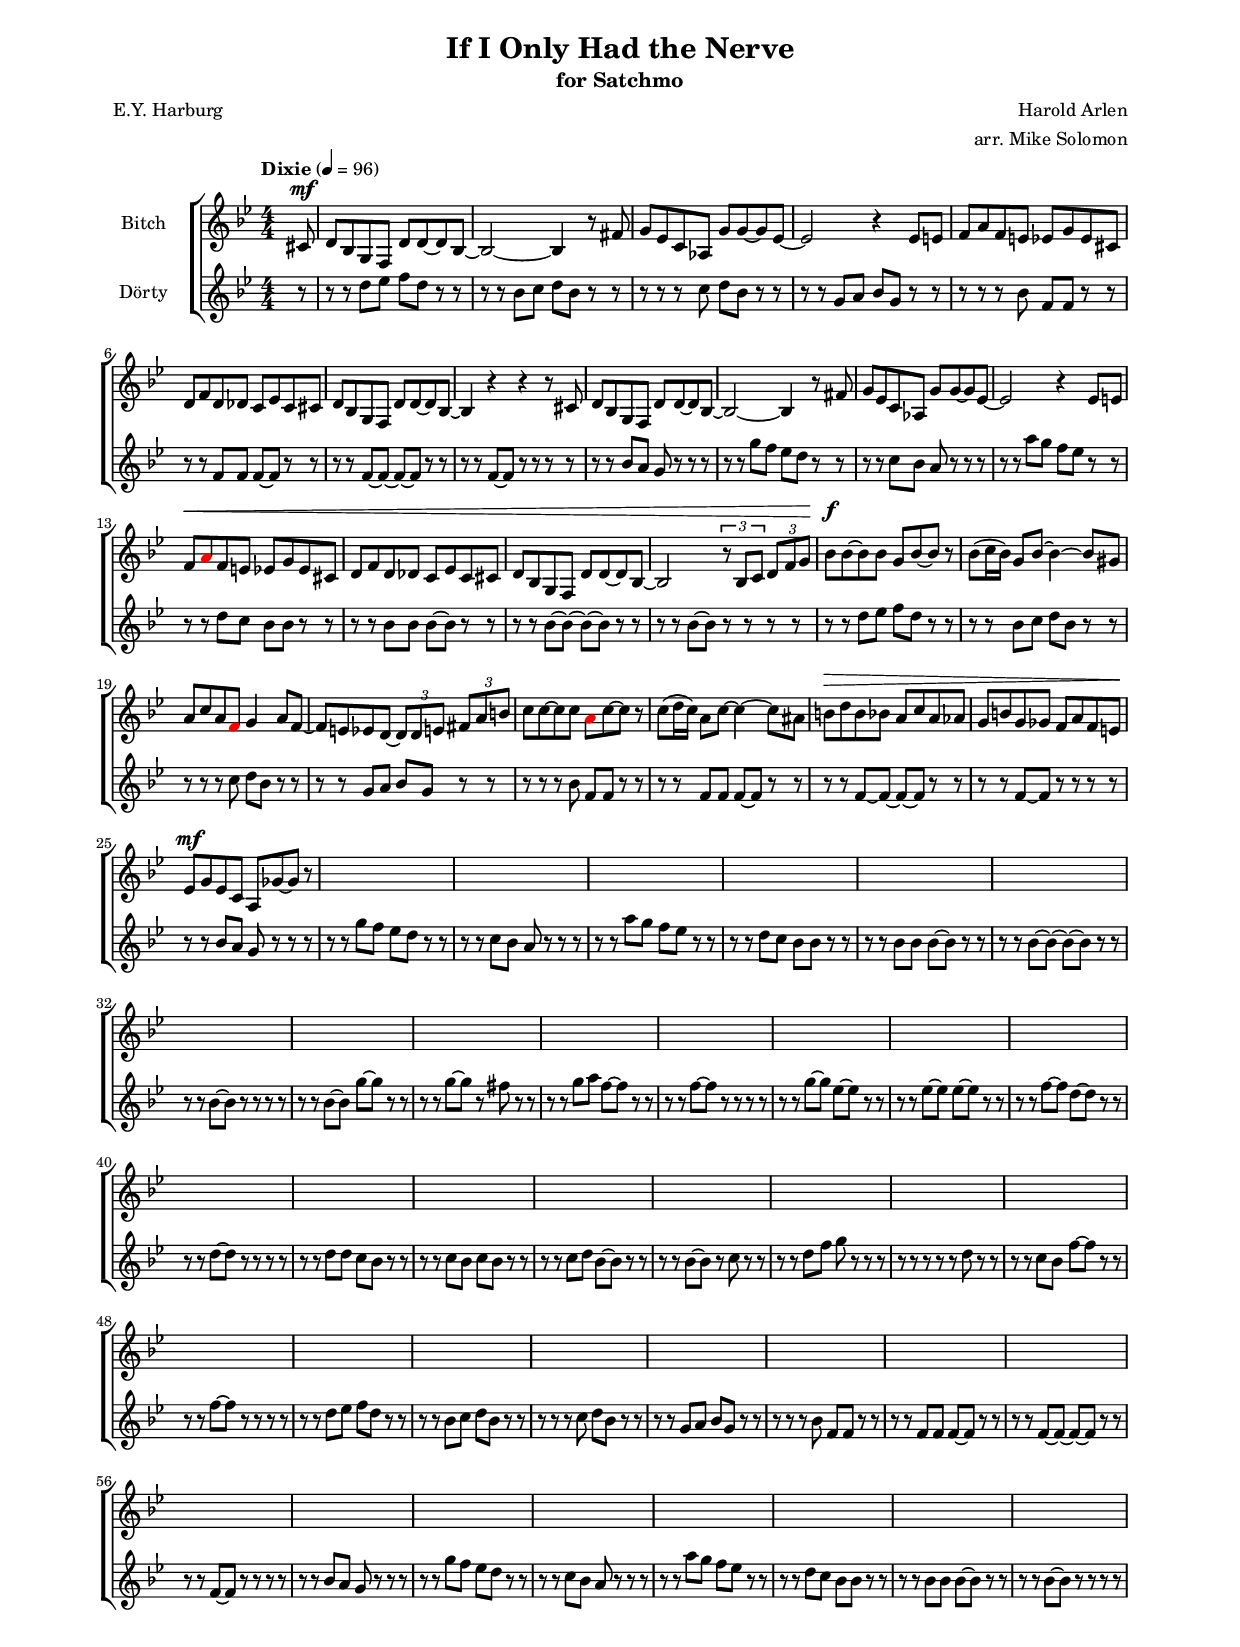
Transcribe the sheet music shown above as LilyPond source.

\version "2.19.0"
\include "defs-devel.ly"

marD = \markup \null
elsD = \markup \null
mikD = \markup \null
rynZ = \markup \null
desD = \markup \null

#(set-global-staff-size 15.87)
autoBeamInstruction = \autoBeamOn

solo = \markup \italic "solo"
psolo = \markup \italic "(solo)"
skat = \markup \italic "sit skat"
shoot = \markup \italic "SYT"

\header {
  title = "If I Only Had the Nerve"
  subtitle = "for Satchmo"
  %title = "Somewhere Over the Rainbow"
  composer = "Harold Arlen"
  poet = "E.Y. Harburg"
  arranger = "arr. Mike Solomon"
  %arranger = "arr. (anon)"
}
\paper {
  #(define fonts
    (set-global-fonts
    #:music "lilyjazz"
    #:brace "lilyjazz"
    #:roman "LilyJAZZText"
    #:sans "LilyJAZZChord"
    #:factor (/ staff-height pt 20)
  ))
  ragged-right = ##f
  left-margin = 0.75\in
  right-margin = 0.75\in
  top-margin = 0.5\in
  bottom-margin = 0.6\in
  ragged-last-bottom = ##f
  %max-systems-per-page = #2
  %oddHeaderMarkup = "FIRST FULL DRAFT 20.10.14 4:44"
  %evenHeaderMarkup = "FIRST FULL DRAFT 20.10.14 4:44"
}


#(ly:set-option 'point-and-click #f)

#(set-global-staff-size 15.87)

railroad =  {
  \once \override BreathingSign.text = \markup \musicglyph #"scripts.caesura.straight"
  \breathe
}
myred = \once \override NoteHead #'color = #red

php = \once \override Hairpin.stencil = #(parenthesize-callback ly:hairpin::print)

\paper {
  footnote-separator-markup = \markup { \column { " "\override #`(span-factor . 1/5) { \draw-hline } }}
  footnote-padding = 1\mm
  top-system-spacing = #'((basic-distance . 1) (minimum-distance . 0) (padding . 1) (stretchability . 40))
  bottom-system-spacing = #'((basic-distance . 1) (minimum-distance . 0) (padding . 1) (stretchability . 50))
  ragged-right = ##f
}

prefatoryMatter = {
  \key bes \major
  \autoBeamInstruction
  \time 4/4
}

scorePrefatoryMatter = {
  \prefatoryMatter
  \partial 8
}

midiPrefatoryMatter = {
  \prefatoryMatter
  \partial 8
}

theme = \relative c {
  cis8-\tag #'first \mf |
  d8 bes8 g8 f8 d'8 d8 ~ d8 bes8 ~ |
  bes2 ~ bes4 r8 fis'8 |
  g8 ees8 c8 aes8 g'8 g8 ~ g8 ees8 ~ |
  ees2 r4 ees8 e8 |
  f8-\tag #'second \< \tag #'second { \rred } a8 f8 e8 ees8 g8 ees8 cis8 |
  d8 f8 d8 des8 c8 ees8 c8 cis8 |
  d8 bes8 g8 f8 d'8 d8 ~ d8 bes8 ~ |
  \tag #'first { bes4 }
  \tag #'second { bes2 }
}

marks = {
  \tempo "Dixie" 4=96
  \time 4/4
  \partial 8 s8
  \repeat unfold 25 { s1 }
}

soprano = \transpose c c {
  \transpose c c' \removeWithTag #'second \theme
  r4 r4 r8
  \transpose c c' \removeWithTag #'first \theme
  \relative c' {
    \times 2/3 { r8 bes c } \times 2/3 { d f g } |
    bes8\f bes8 ~ bes8 bes8 g8 bes8 ~ bes8 r8 |
    bes8 ( c16 bes ) g8 bes8 ~ bes4 ~ bes8 gis8 |
    a8 c8 a8 \rred f8 g4 a8 f8 ~ |
    f8 e8 ees8 d8 ~ \times 2/3 { d d e } \times 2/3 { fis a b } |
    c8 c8 ~ c8 c8 \rred a8 c8 ~ c8 r8 |
    c8 ( d16 c ) a8 c8 ~ c4 ~ c8 ais8 |
    b8\> d8 b8 bes8 a8 c8 a8 aes8 |
    g8 b8 g8 ges8 f8 a8 f8 e8 |
    ees8\mf g8 ees8 c8 a8 ges'8 ~ ges8 r8 |
  }
  s1*38
}

sopranoWords = \lyricmode {
}

test = {
  r8 r8 r8 d''8 ees''8 f''8 d''8 r8 r8 r8 r8 bes'8 c''8 d''8 bes'8 r8 r8 r8 r8 r8 c''8 d''8 bes'8 r8 r8 r8 r8 g'8 a'8 bes'8 g'8 r8 r8 r8 r8 r8 bes'8 f'8 f'8 r8 r8 r8 r8 f'8 f'8 f'8 ~ f'8 r8 r8 r8 r8 f'8 ~ f'8 ~ f'8 ~ f'8 r8 r8 r8 r8 f'8 ~ f'8 r8 r8 r8 r8 r8 r8 bes'8 a'8 g'8 r8 r8 r8 r8 r8 g''8 f''8 ees''8 d''8 r8 r8 r8 r8 c''8 bes'8 a'8 r8 r8 r8 r8 r8 a''8 g''8 f''8 ees''8 r8 r8 r8 r8 d''8 c''8 bes'8 bes'8 r8 r8 r8 r8 bes'8 bes'8 bes'8 ~ bes'8 r8 r8 r8 r8 bes'8 ~ bes'8 ~ bes'8 ~ bes'8 r8 r8 r8 r8 bes'8 ~ bes'8 r8 r8 r8 r8 r8 r8 d''8 ees''8 f''8 d''8 r8 r8 r8 r8 bes'8 c''8 d''8 bes'8 r8 r8 r8 r8 r8 c''8 d''8 bes'8 r8 r8 r8 r8 g'8 a'8 bes'8 g'8 r8 r8 r8 r8 r8 bes'8 f'8 f'8 r8 r8 r8 r8 f'8 f'8 f'8 ~ f'8 r8 r8 r8 r8 f'8 ~ f'8 ~ f'8 ~ f'8 r8 r8 r8 r8 f'8 ~ f'8 r8 r8 r8 r8 r8 r8 bes'8 a'8 g'8 r8 r8 r8 r8 r8 g''8 f''8 ees''8 d''8 r8 r8 r8 r8 c''8 bes'8 a'8 r8 r8 r8 r8 r8 a''8 g''8 f''8 ees''8 r8 r8 r8 r8 d''8 c''8 bes'8 bes'8 r8 r8 r8 r8 bes'8 bes'8 bes'8 ~ bes'8 r8 r8 r8 r8 bes'8 ~ bes'8 ~ bes'8 ~ bes'8 r8 r8 r8 r8 bes'8 ~ bes'8 r8 r8 r8 r8 r8 r8 bes'8 ~ bes'8 g''8 ~ g''8 r8 r8 r8 r8 g''8 ~ g''8 r8 fis''8 r8 r8 r8 r8 g''8 a''8 f''8 ~ f''8 r8 r8 r8 r8 f''8 ~ f''8 r8 r8 r8 r8 r8 r8 g''8 ~ g''8 ees''8 ~ ees''8 r8 r8 r8 r8 ees''8 ~ ees''8 ees''8 ~ ees''8 r8 r8 r8 r8 f''8 ~ f''8 d''8 ~ d''8 r8 r8 r8 r8 d''8 ~ d''8 r8 r8 r8 r8 r8 r8 d''8 d''8 c''8 bes'8 r8 r8 r8 r8 c''8 bes'8 c''8 bes'8 r8 r8 r8 r8 c''8 d''8 bes'8 ~ bes'8 r8 r8 r8 r8 bes'8 ~ bes'8 r8 c''8 r8 r8 r8 r8 d''8 f''8 g''8 r8 r8 r8 r8 r8 r8 r8 r8 d''8 r8 r8 r8 r8 c''8 bes'8 f''8 ~ f''8 r8 r8 r8 r8 f''8 ~ f''8 r8 r8 r8 r8 r8 r8 d''8 ees''8 f''8 d''8 r8 r8 r8 r8 bes'8 c''8 d''8 bes'8 r8 r8 r8 r8 r8 c''8 d''8 bes'8 r8 r8 r8 r8 g'8 a'8 bes'8 g'8 r8 r8 r8 r8 r8 bes'8 f'8 f'8 r8 r8 r8 r8 f'8 f'8 f'8 ~ f'8 r8 r8 r8 r8 f'8 ~ f'8 ~ f'8 ~ f'8 r8 r8 r8 r8 f'8 ~ f'8 r8 r8 r8 r8 r8 r8 bes'8 a'8 g'8 r8 r8 r8 r8 r8 g''8 f''8 ees''8 d''8 r8 r8 r8 r8 c''8 bes'8 a'8 r8 r8 r8 r8 r8 a''8 g''8 f''8 ees''8 r8 r8 r8 r8 d''8 c''8 bes'8 bes'8 r8 r8 r8 r8 bes'8 bes'8 bes'8 ~ bes'8 r8 r8 r8 r8 bes'8 ~ bes'8 r8 r8 r8 r8
}


\score {
  \new ChoirStaff <<
    \new Staff \with { instrumentName = #"Bitch" %shortInstrumentName = #"M."
} <<
      \new Voice = "soprano" { << { \numericTimeSignature
	\scorePrefatoryMatter
        \soprano
      } {
	\scorePrefatoryMatter
        \marks
      } >> }
      \new Lyrics \lyricsto "soprano" {
        \sopranoWords
      }
    >>
    \new Staff \with { instrumentName = #"Dörty" %shortInstrumentName = #"E."
} <<
      \new Voice = "mezzo" { \numericTimeSignature
	\scorePrefatoryMatter
        \test
      }
    >>
  >>
  \layout {
    \context {
      \Voice
      \override TextScript #'layer = #6
      \override NoteHead #'layer = #7
      \override Glissando #'breakable = ##t
      \override TupletNumber #'breakable = ##t
      \override TupletBracket #'breakable = ##t
      \override DynamicLineSpanner.direction = #UP
      \remove "Forbid_line_break_engraver"
    }
    \context {
      \Staff
      %\consists "Metronome_mark_engraver"
      \override TimeSignature #'style = #'numbered
      \override StaffSymbol #'layer = #4
      \override TimeSignature #'layer = #3
      \override TimeSignature #'whiteout = ##t
    }
    \context {
      \Lyrics
      %\override LyricText #'whiteout = ##t
      \override LyricText #'layer = #6
    }
    \context {
      \Score
      %\remove "Metronome_mark_engraver"
      \override NonMusicalPaperColumn #'allow-loose-spacing = ##f
    }
  }
}
